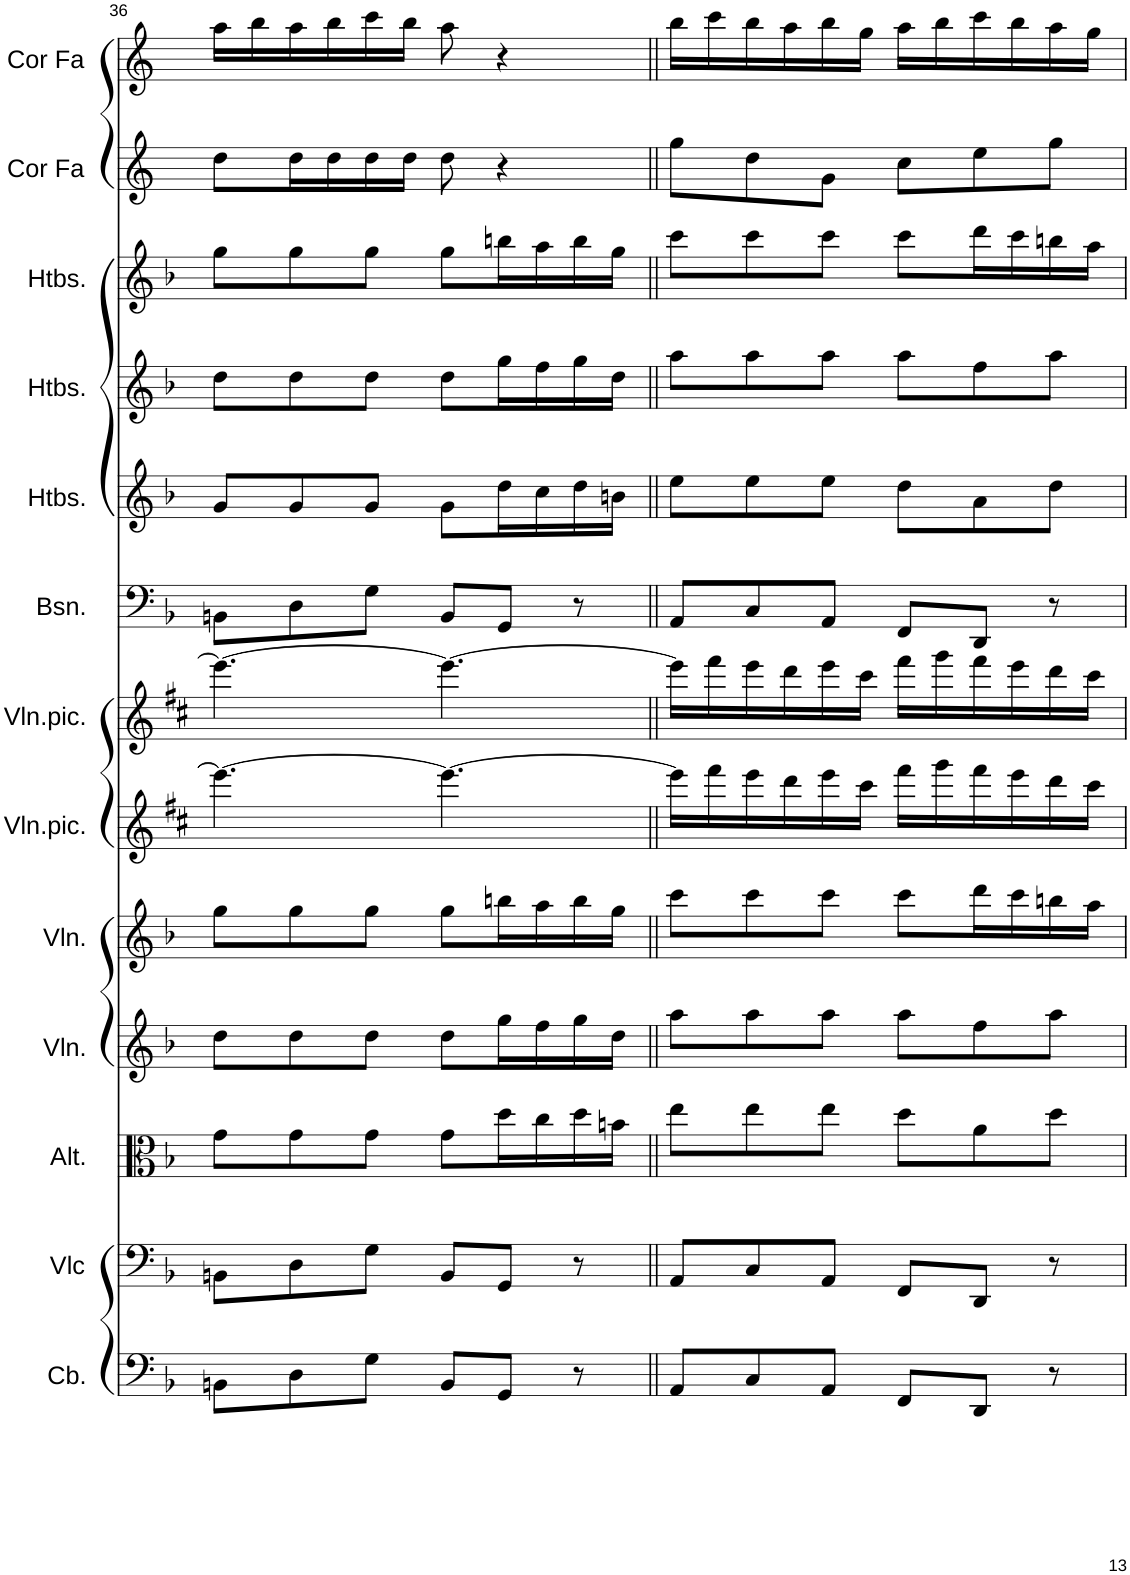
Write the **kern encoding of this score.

**kern	**kern	**kern	**kern	**kern	**kern	**kern	**kern	**kern	**kern	**kern	**kern	**kern
*part13	*part12	*part11	*part10	*part9	*part8	*part7	*part6	*part5	*part4	*part3	*part2	*part1
*staff13	*staff12	*staff11	*staff10	*staff9	*staff8	*staff7	*staff6	*staff5	*staff4	*staff3	*staff2	*staff1
*I"Contrebasse	*I"Violoncelle	*I"Alto	*I"Violon	*I"Violon	*I"Violon	*I"Violon piccolo	*I"Basson	*I"Hautbois	*I"Hautbois	*I"Hautbois	*I"Cor en Fa	*I"Cor en Fa
*I'Cb.	*I'Vlc	*I'Alt.	*I'Vln.	*I'Vln.	*	*I'Vln.pic.	*I'Bsn.	*I'Htbs.	*I'Htbs.	*I'Htbs.	*I'Cor Fa	*I'Cor Fa
!!LO:PB:g=z
*clefF4	*clefF4	*clefC3	*clefG2	*clefG2	*clefG2	*clefG2	*clefF4	*clefG2	*clefG2	*clefG2	*clefG2	*clefG2
*Trd7c12	*	*	*	*	*Trd5c9	*Trd5c9	*	*	*	*	*Trd4c7	*Trd4c7
*k[b-]	*k[b-]	*k[b-]	*k[b-]	*k[b-]	*k[f#c#]	*k[f#c#]	*k[b-]	*k[b-]	*k[b-]	*k[b-]	*k[]	*k[]
*M6/8	*M6/8	*M6/8	*M6/8	*M6/8	*M6/8	*M6/8	*M6/8	*M6/8	*M6/8	*M6/8	*M6/8	*M6/8
=36	=36	=36	=36	=36	=36	=36	=36	=36	=36	=36	=36	=36
8BBn\L	8BBn\L	8g\L	8dd\L	8gg\L	4.eee\_	4.eee\_	8BBn\L	8g/L	8dd\L	8gg\L	8dd\L	16aa\LL
.	.	.	.	.	.	.	.	.	.	.	.	16bb\
8D\	8D\	8g\	8dd\	8gg\	.	.	8D\	8g/	8dd\	8gg\	16dd\L	16aa\
.	.	.	.	.	.	.	.	.	.	.	16dd\	16bb\
8G\J	8G\J	8g\J	8dd\J	8gg\J	.	.	8G\J	8g/J	8dd\J	8gg\J	16dd\	16ccc\
.	.	.	.	.	.	.	.	.	.	.	16dd\JJ	16bb\JJ
8BB/L	8BB/L	8g\L	8dd\L	8gg\L	4.eee\_	4.eee\_	8BB/L	8g\L	8dd\L	8gg\L	8dd\	8aa\
8GG/J	8GG/J	16dd\L	16gg\L	16bbn\L	.	.	8GG/J	16dd\L	16gg\L	16bbn\L	4r	4r
.	.	16cc\	16ff\	16aa\	.	.	.	16cc\	16ff\	16aa\	.	.
8r	8r	16dd\	16gg\	16bb\	.	.	8r	16dd\	16gg\	16bb\	.	.
.	.	16bn\JJ	16dd\JJ	16gg\JJ	.	.	.	16bn\JJ	16dd\JJ	16gg\JJ	.	.
=37||	=37||	=37||	=37||	=37||	=37||	=37||	=37||	=37||	=37||	=37||	=37||	=37||
8AA/L	8AA/L	8ee\L	8aa\L	8ccc\L	16eee\LL]	16eee\LL]	8AA/L	8ee\L	8aa\L	8ccc\L	8gg\L	16bb\LL
.	.	.	.	.	16fff#\	16fff#\	.	.	.	.	.	16ccc\
8C/	8C/	8ee\	8aa\	8ccc\	16eee\	16eee\	8C/	8ee\	8aa\	8ccc\	8dd\	16bb\
.	.	.	.	.	16ddd\	16ddd\	.	.	.	.	.	16aa\
8AA/J	8AA/J	8ee\J	8aa\J	8ccc\J	16eee\	16eee\	8AA/J	8ee\J	8aa\J	8ccc\J	8g\J	16bb\
.	.	.	.	.	16ccc#\JJ	16ccc#\JJ	.	.	.	.	.	16gg\JJ
8FF/L	8FF/L	8dd\L	8aa\L	8ccc\L	16fff#\LL	16fff#\LL	8FF/L	8dd\L	8aa\L	8ccc\L	8cc\L	16aa\LL
.	.	.	.	.	16ggg\	16ggg\	.	.	.	.	.	16bb\
8DD/J	8DD/J	8a\	8ff\	16ddd\L	16fff#\	16fff#\	8DD/J	8a\	8ff\	16ddd\L	8ee\	16ccc\
.	.	.	.	16ccc\	16eee\	16eee\	.	.	.	16ccc\	.	16bb\
8r	8r	8dd\J	8aa\J	16bbn\	16ddd\	16ddd\	8r	8dd\J	8aa\J	16bbn\	8gg\J	16aa\
.	.	.	.	16aa\JJ	16ccc#\JJ	16ccc#\JJ	.	.	.	16aa\JJ	.	16gg\JJ
=	=	=	=	=	=	=	=	=	=	=	=	=
*-	*-	*-	*-	*-	*-	*-	*-	*-	*-	*-	*-	*-
